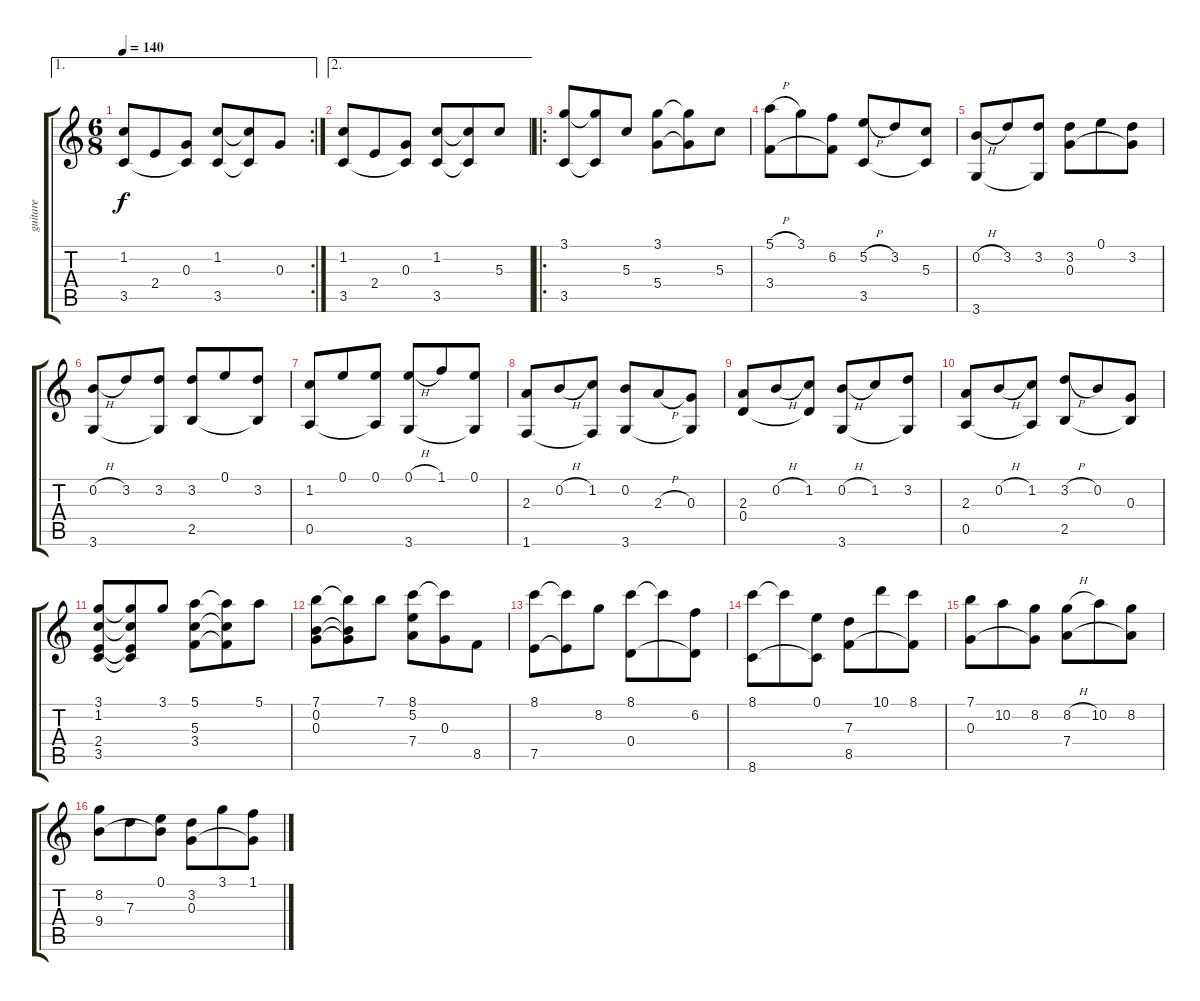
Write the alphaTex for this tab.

\track ("guitare" "guitare") {instrument acousticguitarsteel}
\staff {score tabs}
\tuning (E4 B3 G3 D3 A2 E2) {hide}
\ae 1
\rc 2
\ts (6 8)
\tempo 140
\clef g2
\ks c
(1.2 3.5).8{dy f} 2.4.8 (0.3 3.5{t}).8 (1.2 3.5).8 (1.2{t} 3.5{t}).8 0.3.8 |
\ae 2
(1.2 3.5).8 2.4.8 (0.3 3.5{t}).8 (1.2 3.5).8 (1.2{t} 3.5{t}).8 5.3.8 |
\ro
(3.1 3.5).8 (3.1{t} 3.5{t}).8 5.3.8 (3.1 5.4).8 (3.1{t} 5.4{t}).8 5.3.8 |
(5.1{h} 3.4).8 3.1.8 (6.2 3.4{t}).8 (5.2{h} 3.5).8 3.2.8 (5.3 3.5{t}).8 |
(0.2{h} 3.6).8 3.2.8 (3.2 3.6{t}).8 (3.2 0.3).8 0.1.8 (3.2 0.3{t}).8 |
(0.2{h} 3.6).8 3.2.8 (3.2 3.6{t}).8 (3.2 2.5).8 0.1.8 (3.2 2.5{t}).8 |
(1.2 0.5).8 0.1.8 (0.1 0.5{t}).8 (0.1{h} 3.6).8 1.1.8 (0.1 3.6{t}).8 |
(2.3 1.6).8 0.2{h}.8 (1.2 1.6{t}).8 (0.2 3.6).8 2.3{h}.8 (0.3 3.6{t}).8 |
(2.3 0.4).8 0.2{h}.8 (1.2 0.4{t}).8 (0.2{h} 3.6).8 1.2.8 (3.2 3.6{t}).8 |
(2.3 0.5).8 0.2{h}.8 (1.2 0.5{t}).8 (3.2{h} 2.5).8 0.2.8 (0.3 2.5{t}).8 |
(3.1 1.2 2.4 3.5).8 (3.1{t} 1.2{t} 2.4{t} 3.5{t}).8 3.1.8 (5.1 5.3 3.4).8 (5.1{t} 5.3{t} 3.4{t}).8 5.1.8 |
(7.1 0.2 0.3).8 (7.1{t} 0.2{t} 0.3{t}).8 7.1.8 (8.1 5.2 7.4).8 (8.1{t} 0.3).8 8.5.8 |
(8.1 7.5).8 (8.1{t} 7.5{t}).8 8.2.8 (8.1 0.4).8 8.1{t}.8 (6.2 0.4{t}).8 |
(8.1 8.6).8 8.1{t}.8 (0.1 8.6{t}).8 (7.3 8.5).8 10.1.8 (8.1 8.5{t}).8 |
(7.1 0.3).8 10.2.8 (8.2 0.3{t}).8 (8.2{h} 7.4).8 10.2.8 (8.2 7.4{t}).8 |
(8.2 9.4).8 7.3.8 (0.1 9.4{t}).8 (3.2 0.3).8 3.1.8 (1.1 0.3{t}).8
